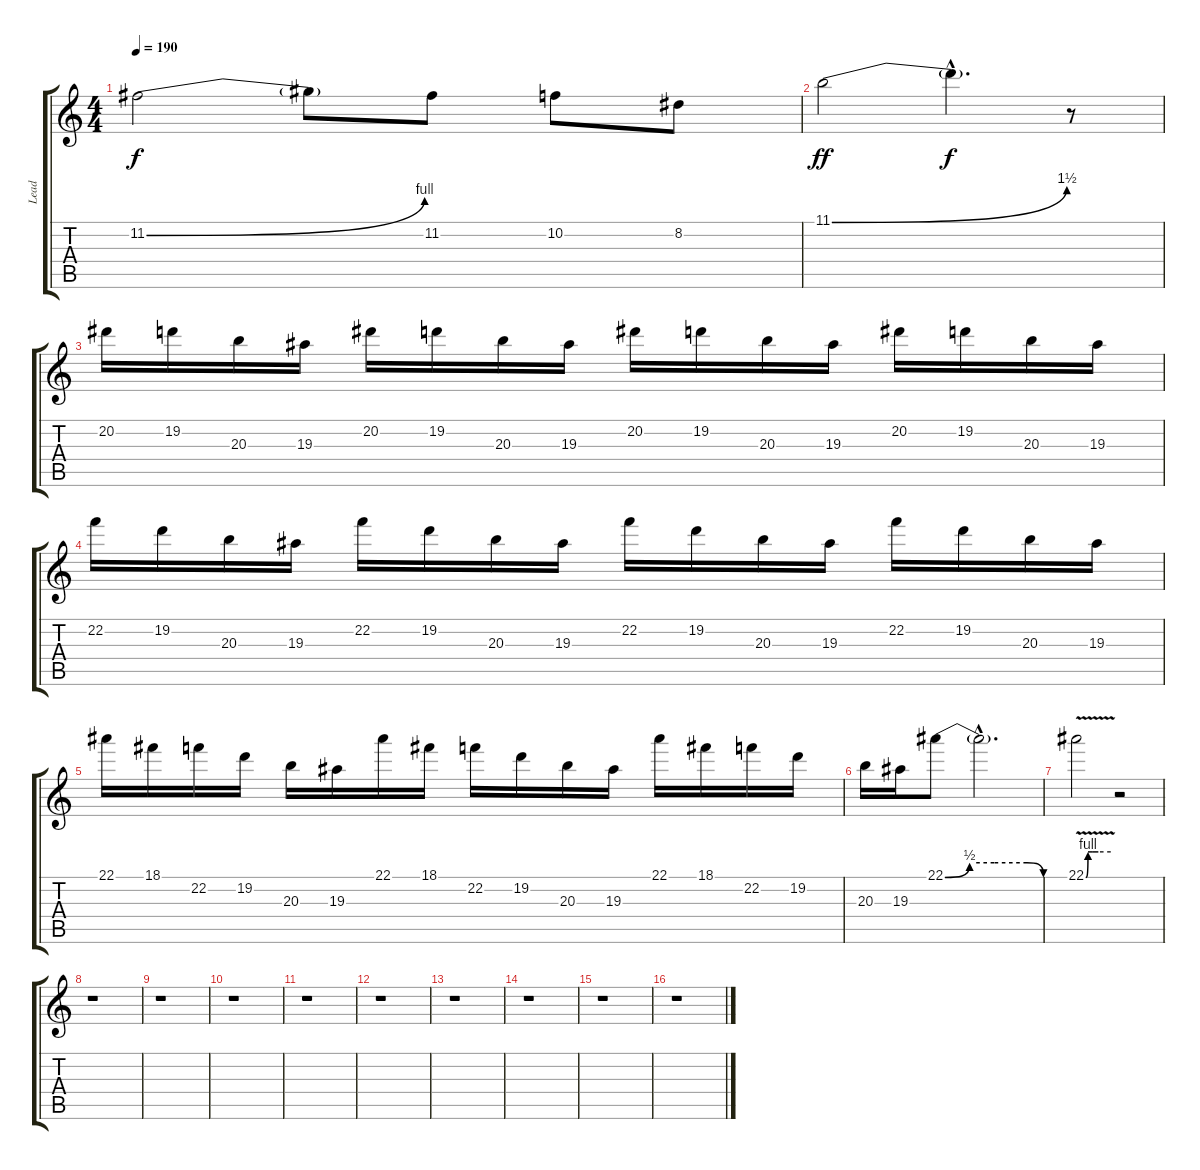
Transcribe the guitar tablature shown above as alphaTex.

\track ("Lead" "Lead") {instrument distortionguitar}
\staff {score tabs}
\tuning (C4 G3 Eb3 Bb2 F2 C2) {hide}
\ts (4 4)
\tempo 190
\clef g2
\ks c
11.2{be (bend 0 0 60 4)}.2{dy f} 11.2{t}.8 11.2.8 10.2.8 8.2.8 |
11.1{be (bend 0 0 60 6)}.2{dy ff} 11.1{hac t}.4{d dy f} r.8 |
20.2.16 19.2.16 20.3.16 19.3.16 20.2.16 19.2.16 20.3.16 19.3.16 20.2.16 19.2.16 20.3.16 19.3.16 20.2.16 19.2.16 20.3.16 19.3.16 |
22.2.16 19.2.16 20.3.16 19.3.16 22.2.16 19.2.16 20.3.16 19.3.16 22.2.16 19.2.16 20.3.16 19.3.16 22.2.16 19.2.16 20.3.16 19.3.16 |
22.1.16 18.1.16 22.2.16 19.2.16 20.3.16 19.3.16 22.1.16 18.1.16 22.2.16 19.2.16 20.3.16 19.3.16 22.1.16 18.1.16 22.2.16 19.2.16 |
20.3.16 19.3.16 22.1{be (custom 0 0 15 2 30 2 50 2 60 0)}.8 22.1{hac t}.2{d} |
22.1{be (custom 0 0 5 4 15 4 30 4 60 4) v}.2 r.2 |
r.1 |
r.1 |
r.1 |
r.1 |
r.1 |
r.1 |
r.1 |
r.1 |
r.1
